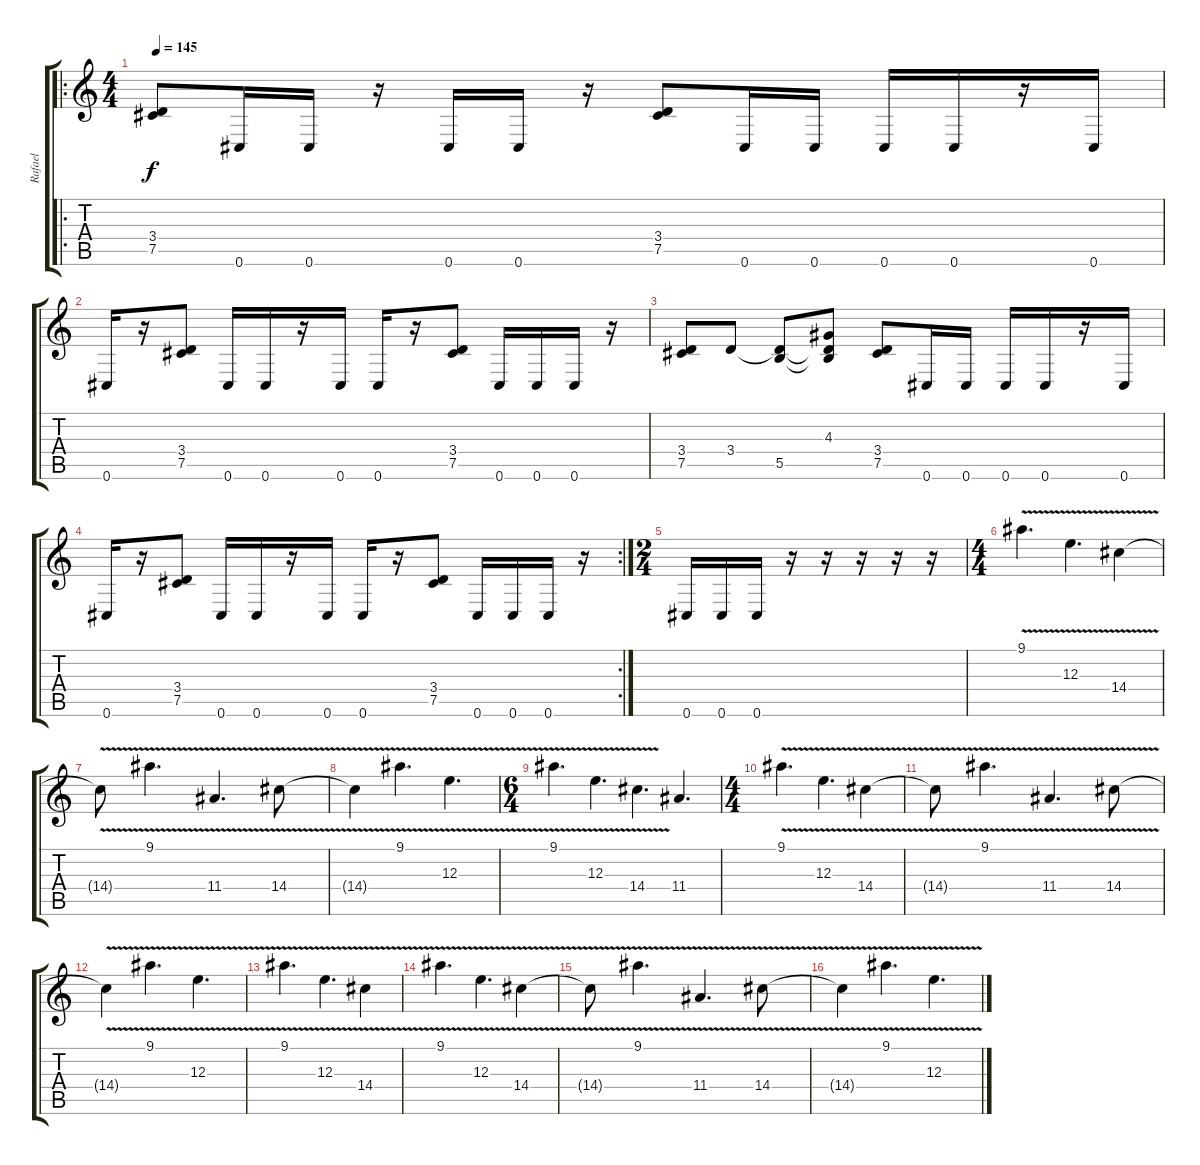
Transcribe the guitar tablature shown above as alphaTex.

\track ("Rafael" "Rafael") {instrument distortionguitar}
\staff {score tabs}
\tuning (Db4 Ab3 E3 B2 Gb2 Db2) {hide}
\ro
\ts (4 4)
\tempo 145
\clef g2
\ks c
(3.4 7.5).8{dy f} 0.6.16 0.6.16 r.16 0.6.16 0.6.16 r.16 (3.4 7.5).8 0.6.16 0.6.16 0.6.16 0.6.16 r.16 0.6.16 |
0.6.16 r.16 (3.4 7.5).8 0.6.16 0.6.16 r.16 0.6.16 0.6.16 r.16 (3.4 7.5).8 0.6.16 0.6.16 0.6.16 r.16 |
(3.4 7.5).8 3.4.8 (3.4{t} 5.5).8 (4.3 3.4{t} 5.5{t}).8 (3.4 7.5).8 0.6.16 0.6.16 0.6.16 0.6.16 r.16 0.6.16 |
\rc 2
0.6.16 r.16 (3.4 7.5).8 0.6.16 0.6.16 r.16 0.6.16 0.6.16 r.16 (3.4 7.5).8 0.6.16 0.6.16 0.6.16 r.16 |
\ts (2 4)
0.6.16 0.6.16 0.6.16 r.16 r.16 r.16 r.16 r.16 |
\ts (4 4)
9.1{v}.4{d volume 12 instrument overdrivenguitar} 12.3{v}.4{d} 14.4{v}.4 |
14.4{t}.8 9.1{v}.4{d} 11.4{v}.4{d} 14.4{v}.8 |
14.4{t}.4 9.1{v}.4{d} 12.3{v}.4{d} |
\ts (6 4)
9.1{v}.4{d} 12.3{v}.4{d} 14.4{v}.4{d} 11.4.4{d} |
\ts (4 4)
9.1{v}.4{d} 12.3{v}.4{d} 14.4{v}.4 |
14.4{t}.8 9.1{v}.4{d} 11.4{v}.4{d} 14.4{v}.8 |
14.4{t}.4 9.1{v}.4{d} 12.3{v}.4{d} |
9.1{v}.4{d} 12.3{v}.4{d} 14.4{v}.4 |
9.1{v}.4{d volume 12 instrument distortionguitar} 12.3{v}.4{d} 14.4{v}.4 |
14.4{t}.8 9.1{v}.4{d} 11.4{v}.4{d} 14.4{v}.8 |
14.4{t}.4 9.1{v}.4{d} 12.3{v}.4{d}
